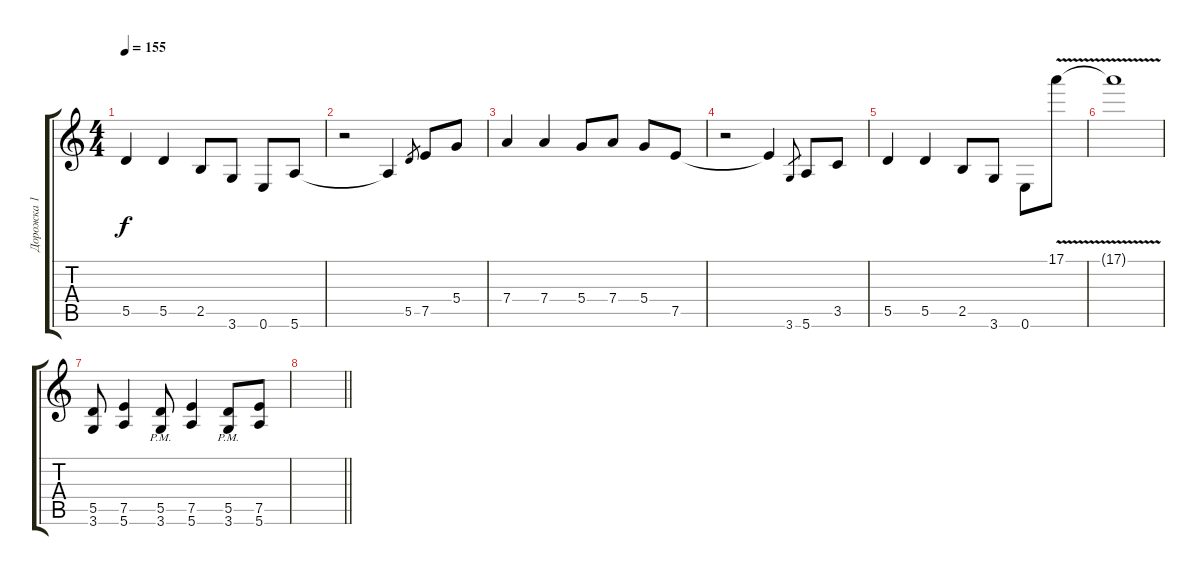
\track ("Дорожка 1" "Дорожка 1") {instrument overdrivenguitar}
\staff {score tabs}
\tuning (E4 B3 G3 D3 A2 E2) {hide}
\ts (4 4)
\tempo 155
\clef g2
\ks c
5.5.4{dy f} 5.5.4 2.5.8 3.6.8 0.6.8 5.6.8 |
r.2 5.6{t}.4 5.5.8{gr} 7.5.8 5.4.8 |
7.4.4 7.4.4 5.4.8 7.4.8 5.4.8 7.5.8 |
r.2 7.5{t}.4 3.6.8{gr} 5.6.8 3.5.8 |
5.5.4 5.5.4 2.5.8 3.6.8 0.6.8 17.1{v}.8 |
17.1{t}.1 |
(5.5 3.6).8 (7.5 5.6).4 (5.5{pm} 3.6{pm}).8 (7.5 5.6).4 (5.5{pm} 3.6{pm}).8 (7.5 5.6).8 |
\barLineRight lightlight
